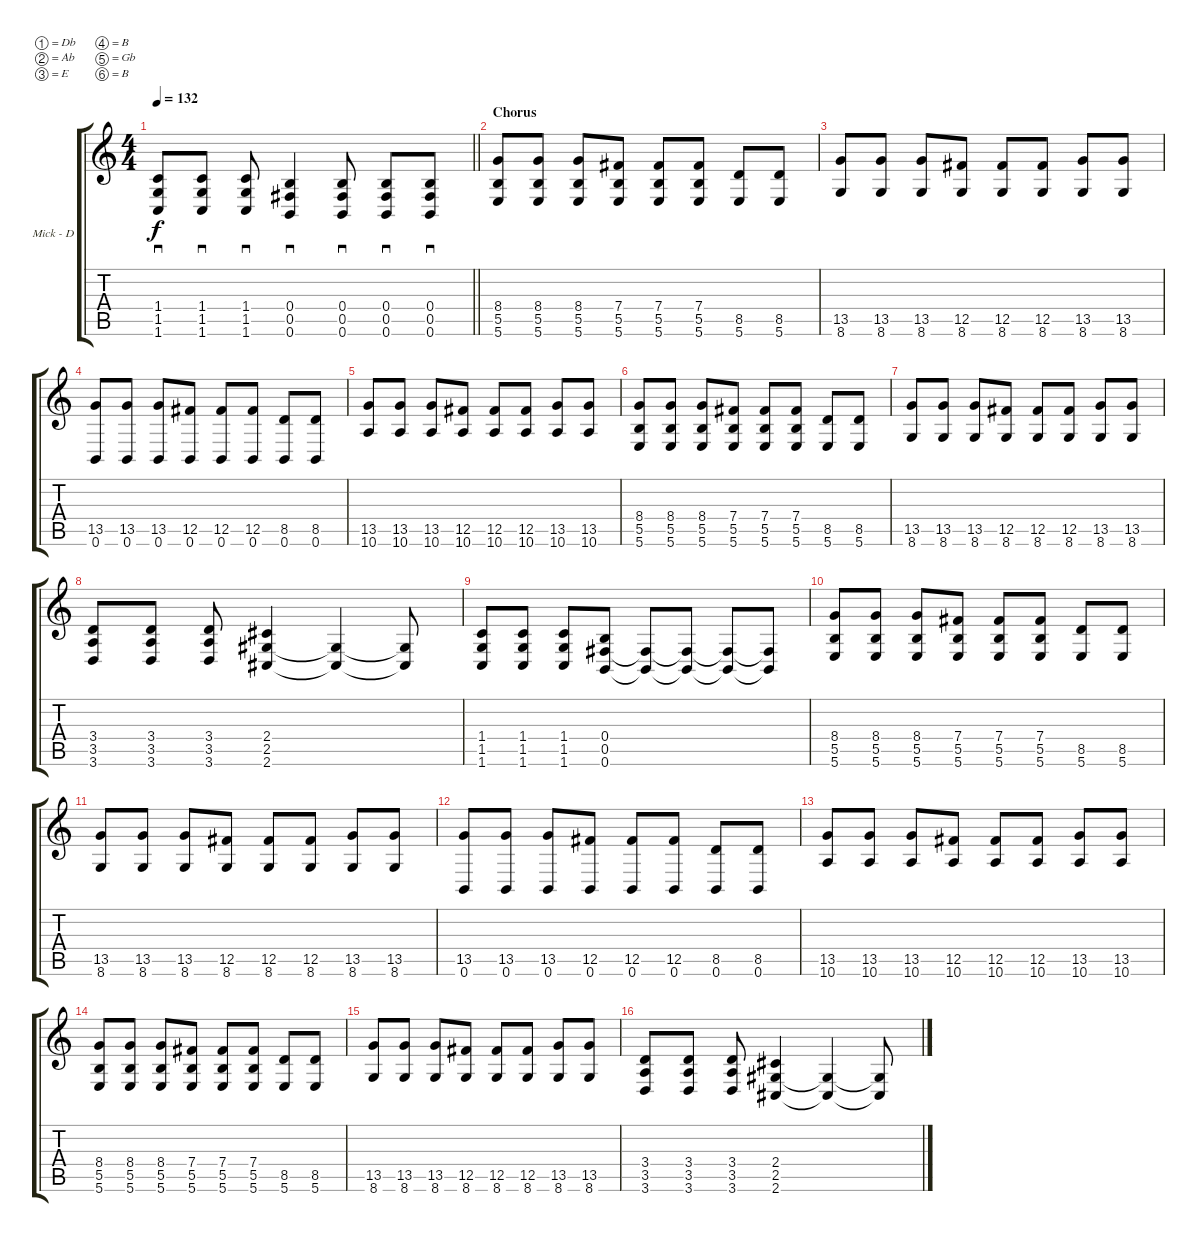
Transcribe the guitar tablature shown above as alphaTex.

\bracketExtendMode groupsimilarinstruments
\firstSystemTrackNameOrientation horizontal
\otherSystemsTrackNameOrientation horizontal
\track ("Mick Thomson (Dirty)" "Mick - D") {instrument distortionguitar}
\staff {score tabs}
\tuning (Db4 Ab3 E3 B2 Gb2 B1)
\ts (4 4)
\tempo 132
\clef g2
\barLineRight lightlight
\ks c
(1.4 1.5 1.6).8{sd dy f} (1.4 1.5 1.6).8{sd} (1.4 1.5 1.6).8{sd} (0.4 0.5 0.6).4{sd} (0.4 0.5 0.6).8{sd} (0.4 0.5 0.6).8{sd} (0.4 0.5 0.6).8{sd} |
\section ("" "Chorus")
(8.4 5.5 5.6).8 (8.4 5.5 5.6).8 (8.4 5.5 5.6).8 (7.4 5.5 5.6).8 (7.4 5.5 5.6).8 (7.4 5.5 5.6).8 (8.5 5.6).8 (8.5 5.6).8 |
(13.5 8.6).8 (13.5 8.6).8 (13.5 8.6).8 (12.5 8.6).8 (12.5 8.6).8 (12.5 8.6).8 (13.5 8.6).8 (13.5 8.6).8 |
(13.5 0.6).8 (13.5 0.6).8 (13.5 0.6).8 (12.5 0.6).8 (12.5 0.6).8 (12.5 0.6).8 (8.5 0.6).8 (8.5 0.6).8 |
(13.5 10.6).8 (13.5 10.6).8 (13.5 10.6).8 (12.5 10.6).8 (12.5 10.6).8 (12.5 10.6).8 (13.5 10.6).8 (13.5 10.6).8 |
(8.4 5.5 5.6).8 (8.4 5.5 5.6).8 (8.4 5.5 5.6).8 (7.4 5.5 5.6).8 (7.4 5.5 5.6).8 (7.4 5.5 5.6).8 (8.5 5.6).8 (8.5 5.6).8 |
(13.5 8.6).8 (13.5 8.6).8 (13.5 8.6).8 (12.5 8.6).8 (12.5 8.6).8 (12.5 8.6).8 (13.5 8.6).8 (13.5 8.6).8 |
(3.4 3.5 3.6).8 (3.4 3.5 3.6).8 (3.4 3.5 3.6).8 (2.4 2.5 2.6).4 (2.5{t} 2.6{t}).4 (2.5{t} 2.6{t}).8 |
(1.4 1.5 1.6).8 (1.4 1.5 1.6).8 (1.4 1.5 1.6).8 (0.4 0.5 0.6).8 (0.5{t} 0.6{t}).8 (0.5{t} 0.6{t}).8 (0.5{t} 0.6{t}).8 (0.5{t} 0.6{t}).8 |
(8.4 5.5 5.6).8 (8.4 5.5 5.6).8 (8.4 5.5 5.6).8 (7.4 5.5 5.6).8 (7.4 5.5 5.6).8 (7.4 5.5 5.6).8 (8.5 5.6).8 (8.5 5.6).8 |
(13.5 8.6).8 (13.5 8.6).8 (13.5 8.6).8 (12.5 8.6).8 (12.5 8.6).8 (12.5 8.6).8 (13.5 8.6).8 (13.5 8.6).8 |
(13.5 0.6).8 (13.5 0.6).8 (13.5 0.6).8 (12.5 0.6).8 (12.5 0.6).8 (12.5 0.6).8 (8.5 0.6).8 (8.5 0.6).8 |
(13.5 10.6).8 (13.5 10.6).8 (13.5 10.6).8 (12.5 10.6).8 (12.5 10.6).8 (12.5 10.6).8 (13.5 10.6).8 (13.5 10.6).8 |
(8.4 5.5 5.6).8 (8.4 5.5 5.6).8 (8.4 5.5 5.6).8 (7.4 5.5 5.6).8 (7.4 5.5 5.6).8 (7.4 5.5 5.6).8 (8.5 5.6).8 (8.5 5.6).8 |
(13.5 8.6).8 (13.5 8.6).8 (13.5 8.6).8 (12.5 8.6).8 (12.5 8.6).8 (12.5 8.6).8 (13.5 8.6).8 (13.5 8.6).8 |
(3.4 3.5 3.6).8 (3.4 3.5 3.6).8 (3.4 3.5 3.6).8 (2.4 2.5 2.6).4 (2.5{t} 2.6{t}).4 (2.5{t} 2.6{t}).8
